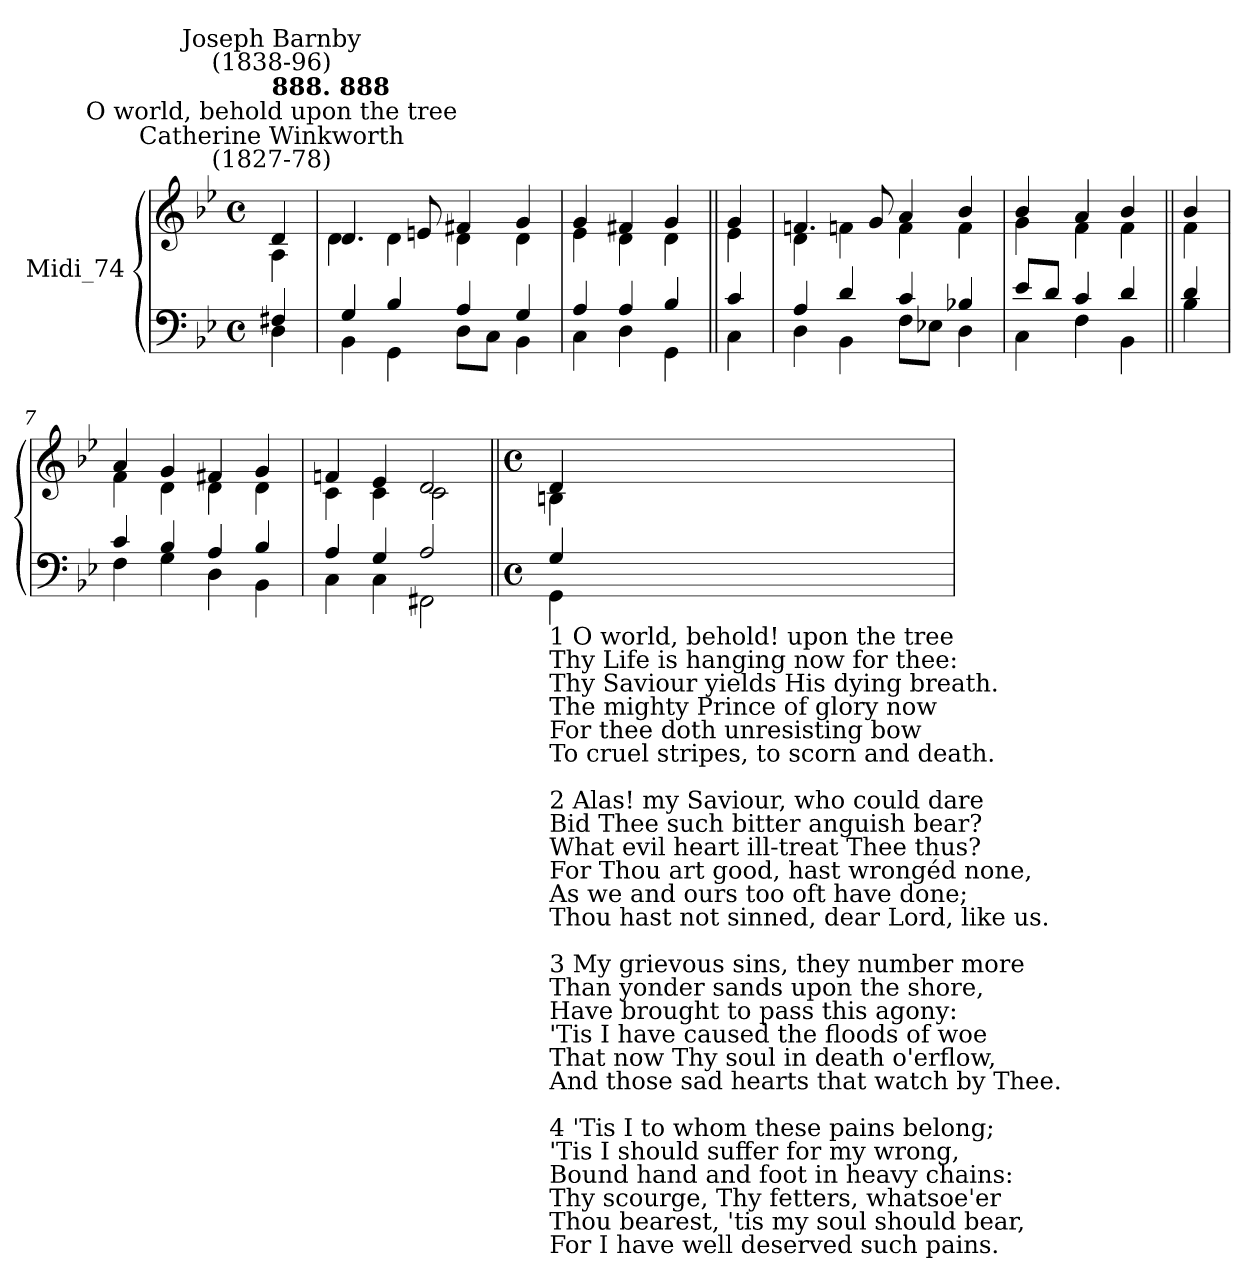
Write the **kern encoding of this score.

**kern	**kern
*part2	*part1
*staff2	*staff1
*I"Midi_74	*I"Midi_74
*clefF4	*clefG2
*k[b-e-]	*k[b-e-]
*B-:	*B-:
*M4/4	*M4/4
*met(c)	*met(c)
=	=
*^	*^
!	!	!LO:TX:a:cj:t=Catherine Winkworth\n(1827-78)	!
!	!	!LO:TX:a:cj:t=O world, behold upon the tree	!
!	!	!LO:TX:a:B:t=888. 888	!
!	!	!LO:TX:a:cj:t=Joseph Barnby\n(1838-96)	!
4F#X/	4D\	4d/	4A\
=1	=1	=1	=1
4G/	4BB-\	4.d/	4d\
4B-/	4GG\	.	4d\
.	.	8en/	.
4A/	8D\L	4f#X/	4d\
.	8C\J	.	.
4G/	4BB-\	4g/	4d\
=2	=2	=2	=2
4A/	4C\	4g/	4e-\
4A/	4D\	4f#X/	4d\
4B-/	4GG\	4g/	4d\
=3||	=3||	=3||	=3||
4c/	4C\	4g/	4e-\
=4	=4	=4	=4
4A/	4D\	4.fn/	4d\
4d/	4BB-\	.	4fn\
.	.	8g/	.
4c/	8F\L	4a/	4f\
.	8E-X\J	.	.
4B-X/	4D\	4b-/	4f\
=5	=5	=5	=5
8e-/L	4C\	4b-/	4g\
8d/J	.	.	.
4c/	4F\	4a/	4f\
4d/	4BB-\	4b-/	4f\
=6||	=6||	=6||	=6||
4d/	4B-\	4b-/	4f\
=7	=7	=7	=7
4c/	4F\	4a/	4f\
4B-/	4G\	4g/	4d\
4A/	4D\	4f#X/	4d\
4B-/	4BB-\	4g/	4d\
=8	=8	=8	=8
4A/	4C\	4fn/	4c\
4G/	4C\	4e-/	4c\
2A/	2FF#X\	2d/	2c\
!!LO:LB:g=z	!!
=9||	=9||	=9||	=9||
*M4/4	*	*M4/4	*
*met(c)	*	*met(c)	*
!LO:TX:b:t=1 O world, behold! upon the tree\nThy Life is hanging now for thee&colon;\nThy Saviour yields His dying breath.\nThe mighty Prince of glory now\nFor thee doth unresisting bow\nTo cruel stripes, to scorn and death.\n\n2 Alas! my Saviour, who could dare\nBid Thee such bitter anguish bear?\nWhat evil heart ill-treat Thee thus?\nFor Thou art good, hast wrongéd none,\nAs we and ours too oft have done;\nThou hast not sinned, dear Lord, like us.\n\n3 My grievous sins, they number more\nThan yonder sands upon the shore,\nHave brought to pass this agony&colon;\n'Tis I have caused the floods of woe\nThat now Thy soul in death o'erflow,\nAnd those sad hearts that watch by Thee.\n\n4 'Tis I to whom these pains belong;\n'Tis I should suffer for my wrong,\nBound hand and foot in heavy chains&colon;\nThy scourge, Thy fetters, whatsoe'er\nThou bearest, 'tis my soul should bear,\nFor I have well deserved such pains.	!	!	!
4G/	4GG\	4d/	4Bn\
*v	*v	*	*
*	*v	*v
=	=
*-	*-
